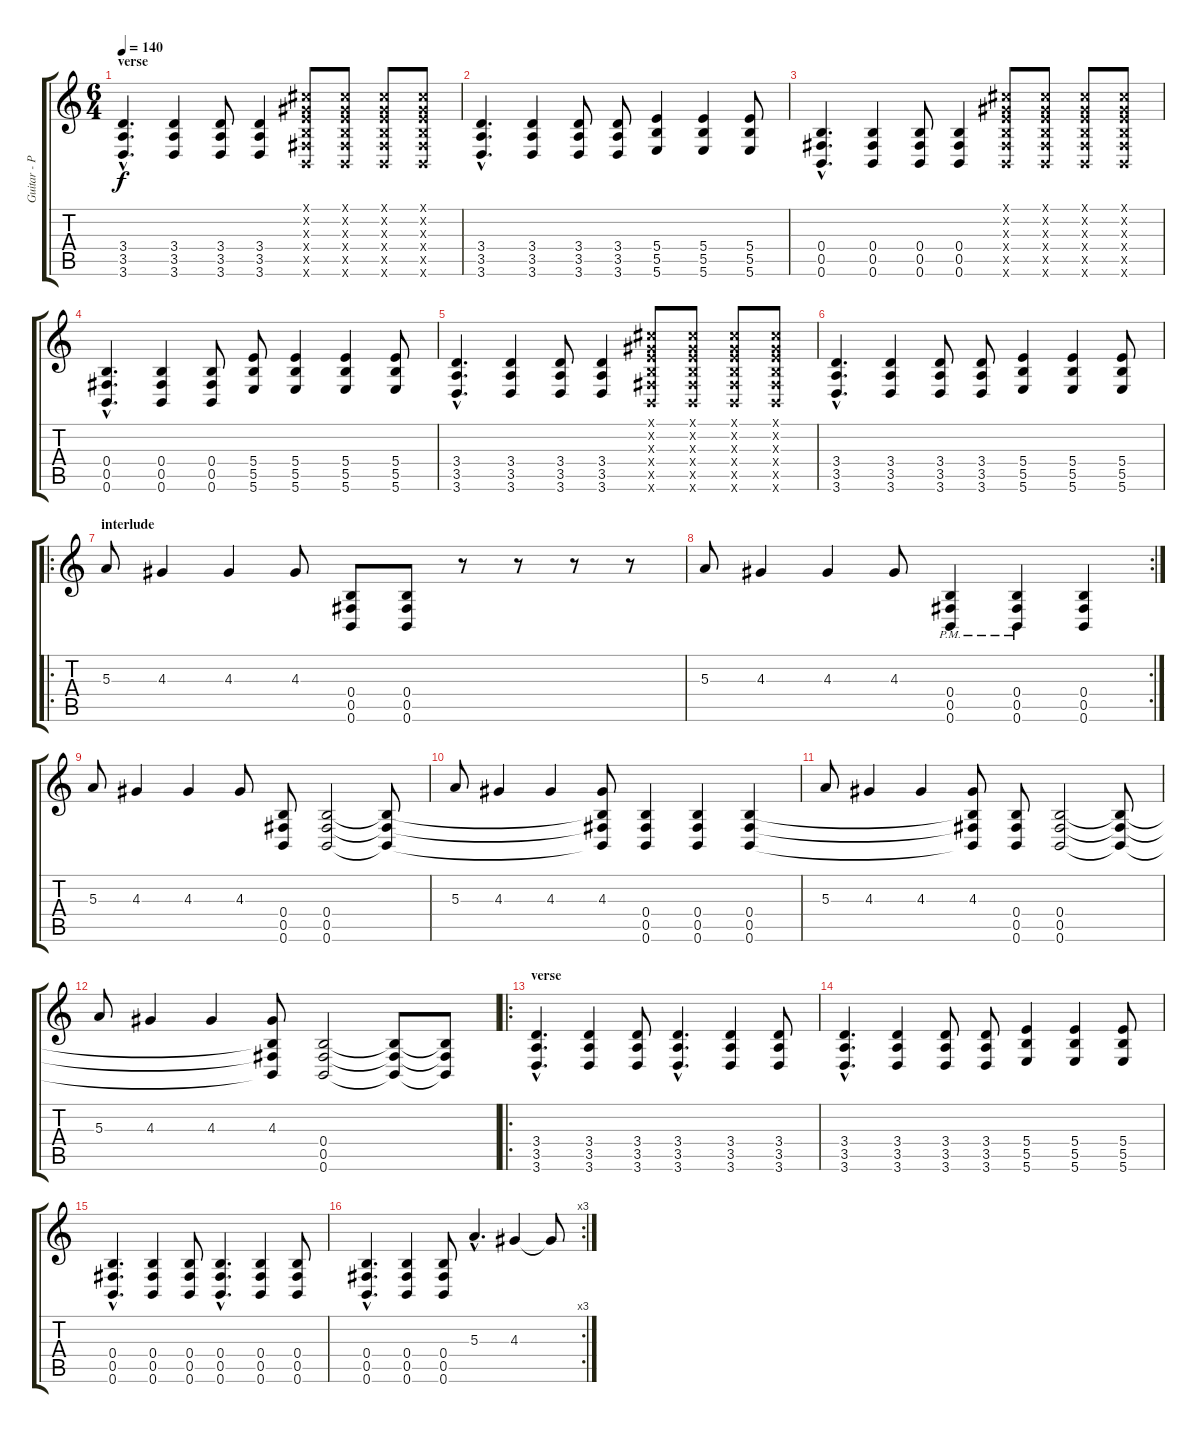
\track ("Guitar - Pete" "Guitar - P") {instrument overdrivenguitar}
\staff {score tabs}
\tuning (Db4 Ab3 E3 B2 Gb2 B1) {hide}
\ts (6 4)
\section ("" "verse")
\tempo 140
\clef g2
\ks c
(3.4{hac} 3.5{hac} 3.6{hac}).4{d dy f} (3.4 3.5 3.6).4 (3.4 3.5 3.6).8 (3.4 3.5 3.6).4 (0.1{x} 0.2{x} 0.3{x} 0.4{x} 0.5{x} 0.6{x}).8 (0.1{x} 0.2{x} 0.3{x} 0.4{x} 0.5{x} 0.6{x}).8 (0.1{x} 0.2{x} 0.3{x} 0.4{x} 0.5{x} 0.6{x}).8 (0.1{x} 0.2{x} 0.3{x} 0.4{x} 0.5{x} 0.6{x}).8 |
(3.4{hac} 3.5{hac} 3.6{hac}).4{d} (3.4 3.5 3.6).4 (3.4 3.5 3.6).8 (3.4 3.5 3.6).8 (5.4 5.5 5.6).4 (5.4 5.5 5.6).4 (5.4 5.5 5.6).8 |
(0.4{hac} 0.5{hac} 0.6{hac}).4{d} (0.4 0.5 0.6).4 (0.4 0.5 0.6).8 (0.4 0.5 0.6).4 (0.1{x} 0.2{x} 0.3{x} 0.4{x} 0.5{x} 0.6{x}).8 (0.1{x} 0.2{x} 0.3{x} 0.4{x} 0.5{x} 0.6{x}).8 (0.1{x} 0.2{x} 0.3{x} 0.4{x} 0.5{x} 0.6{x}).8 (0.1{x} 0.2{x} 0.3{x} 0.4{x} 0.5{x} 0.6{x}).8 |
(0.4{hac} 0.5{hac} 0.6{hac}).4{d} (0.4 0.5 0.6).4 (0.4 0.5 0.6).8 (5.4 5.5 5.6).8 (5.4 5.5 5.6).4 (5.4 5.5 5.6).4 (5.4 5.5 5.6).8 |
(3.4{hac} 3.5{hac} 3.6{hac}).4{d} (3.4 3.5 3.6).4 (3.4 3.5 3.6).8 (3.4 3.5 3.6).4 (0.1{x} 0.2{x} 0.3{x} 0.4{x} 0.5{x} 0.6{x}).8 (0.1{x} 0.2{x} 0.3{x} 0.4{x} 0.5{x} 0.6{x}).8 (0.1{x} 0.2{x} 0.3{x} 0.4{x} 0.5{x} 0.6{x}).8 (0.1{x} 0.2{x} 0.3{x} 0.4{x} 0.5{x} 0.6{x}).8 |
(3.4{hac} 3.5{hac} 3.6{hac}).4{d} (3.4 3.5 3.6).4 (3.4 3.5 3.6).8 (3.4 3.5 3.6).8 (5.4 5.5 5.6).4 (5.4 5.5 5.6).4 (5.4 5.5 5.6).8 |
\ro
\section ("" "interlude")
5.3.8 4.3.4 4.3.4 4.3.8 (0.4 0.5 0.6).8 (0.4 0.5 0.6).8 r.8 r.8 r.8 r.8 |
\rc 2
5.3.8 4.3.4 4.3.4 4.3.8 (0.4{pm} 0.5{pm} 0.6{pm}).4 (0.4{pm} 0.5{pm} 0.6{pm}).4 (0.4 0.5 0.6).4 |
5.3.8 4.3.4 4.3.4 4.3.8 (0.4 0.5 0.6).8 (0.4 0.5 0.6).2 (0.4{t} 0.5{t} 0.6{t}).8 |
5.3.8 4.3.4 4.3.4 (4.3 0.4{t} 0.5{t} 0.6{t}).8 (0.4 0.5 0.6).4 (0.4 0.5 0.6).4 (0.4 0.5 0.6).4 |
5.3.8 4.3.4 4.3.4 (4.3 0.4{t} 0.5{t} 0.6{t}).8 (0.4 0.5 0.6).8 (0.4 0.5 0.6).2 (0.4{t} 0.5{t} 0.6{t}).8 |
5.3.8 4.3.4 4.3.4 (4.3 0.4{t} 0.5{t} 0.6{t}).8 (0.4 0.5 0.6).2 (0.4{t} 0.5{t} 0.6{t}).8 (0.4{t} 0.5{t} 0.6{t}).8 |
\ro
\section ("" "verse")
(3.4{hac} 3.5{hac} 3.6{hac}).4{d} (3.4 3.5 3.6).4 (3.4 3.5 3.6).8 (3.4{hac} 3.5{hac} 3.6{hac}).4{d} (3.4 3.5 3.6).4 (3.4 3.5 3.6).8 |
(3.4{hac} 3.5{hac} 3.6{hac}).4{d} (3.4 3.5 3.6).4 (3.4 3.5 3.6).8 (3.4 3.5 3.6).8 (5.4 5.5 5.6).4 (5.4 5.5 5.6).4 (5.4 5.5 5.6).8 |
(0.4{hac} 0.5{hac} 0.6{hac}).4{d} (0.4 0.5 0.6).4 (0.4 0.5 0.6).8 (0.4{hac} 0.5{hac} 0.6{hac}).4{d} (0.4 0.5 0.6).4 (0.4 0.5 0.6).8 |
\rc 3
(0.4{hac} 0.5{hac} 0.6{hac}).4{d} (0.4 0.5 0.6).4 (0.4 0.5 0.6).8 5.3{hac}.4{d} 4.3.4 4.3{t}.8
